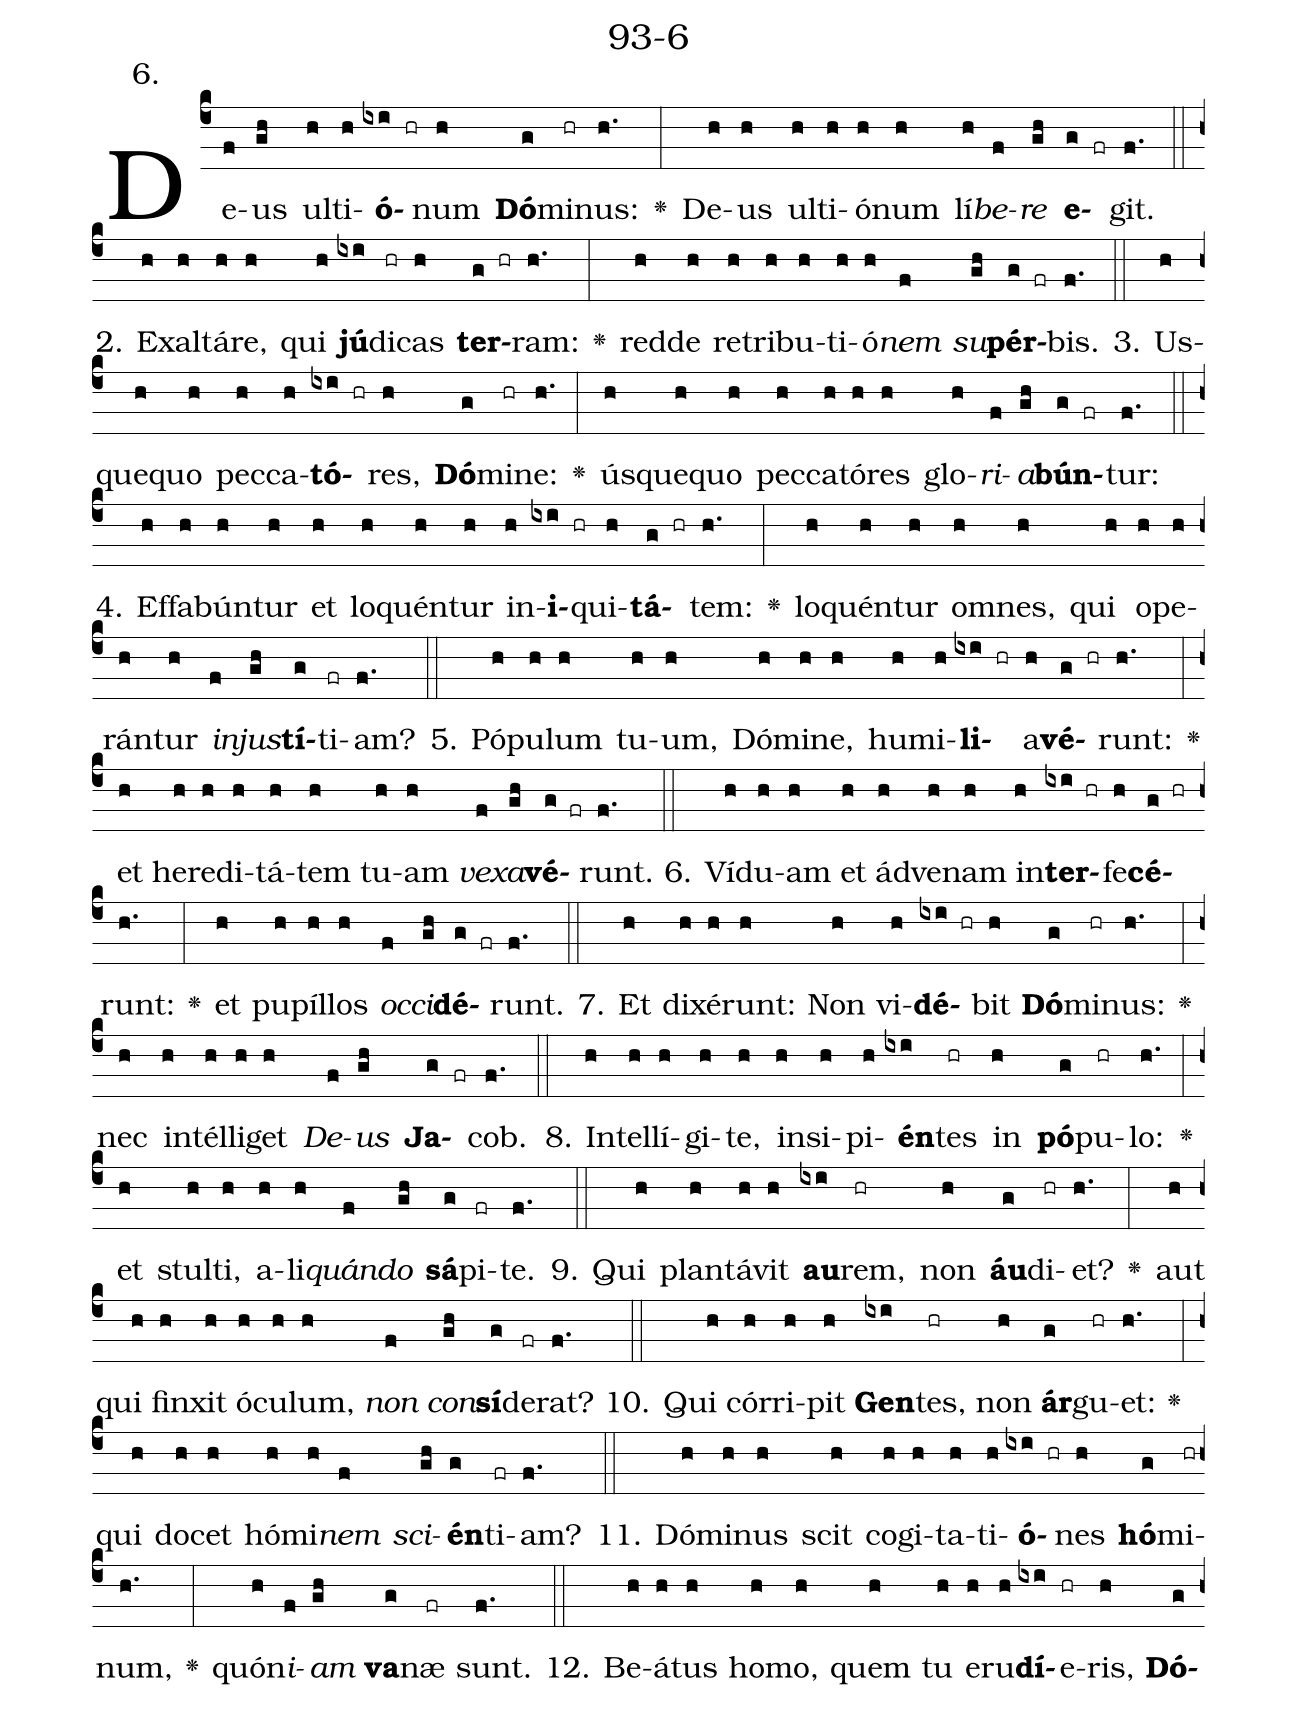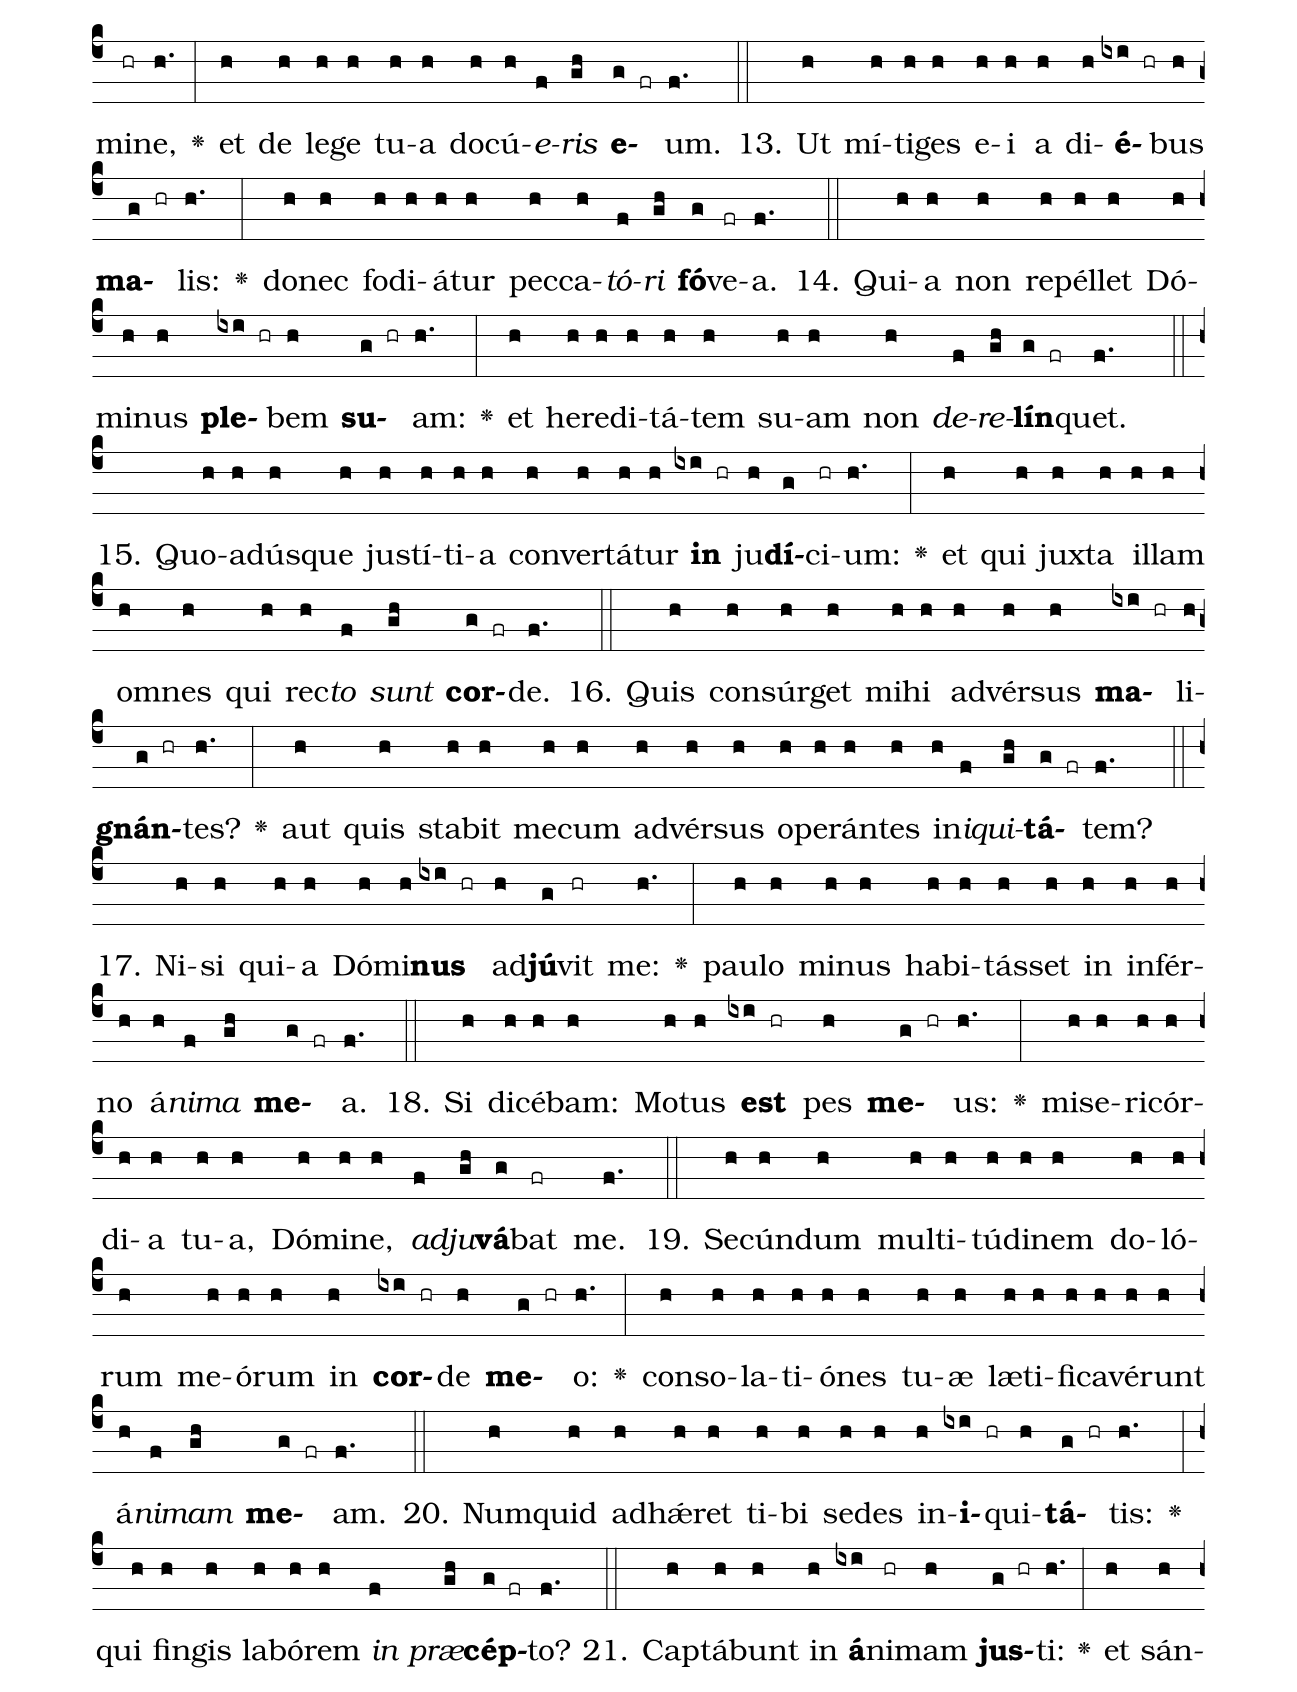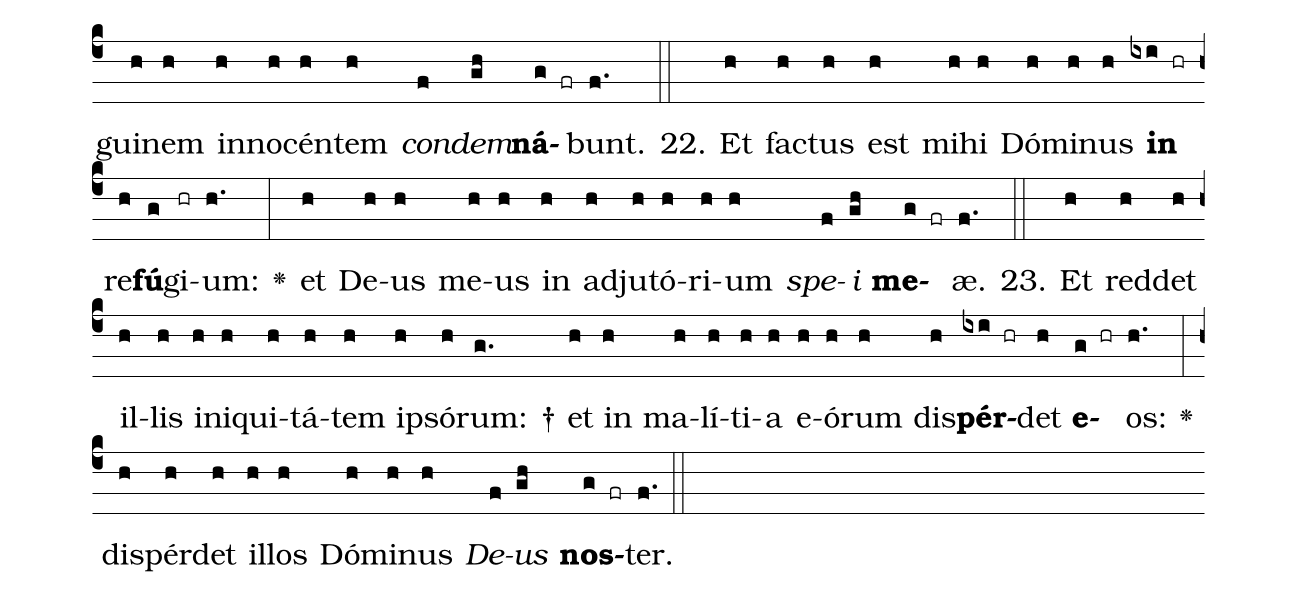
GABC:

name: 93-6;
annotation: 6.;
%%
(c4)De(f)us(gh) ul(h)ti(h)<b>ó</b>(ixi hr)num(h) <b>Dó</b>(g)mi(hr)nus:(h.) <v>\greheightstar</v>(:) De(h)us(h) ul(h)ti(h)ó(h)num(h) lí(h)<i>be</i>(f)<i>re</i>(gh) <b>e</b>(g fr)git.(f.) (::)
2. Ex(h)al(h)tá(h)re,(h) qui(h) <b>jú</b>(ixi)di(hr)cas(h) <b>ter</b>(g hr)ram:(h.) <v>\greheightstar</v>(:) red(h)de(h) re(h)tri(h)bu(h)ti(h)ó(h)<i>nem</i>(f) <i>su</i>(gh)<b>pér</b>(g fr)bis.(f.) (::)
3. Us(h)que(h)quo(h) pec(h)ca(h)<b>tó</b>(ixi hr)res,(h) <b>Dó</b>(g)mi(hr)ne:(h.) <v>\greheightstar</v>(:) ús(h)que(h)quo(h) pec(h)ca(h)tó(h)res(h) glo(h)<i>ri</i>(f)<i>a</i>(gh)<b>bún</b>(g fr)tur:(f.) (::)
4. Ef(h)fa(h)bún(h)tur(h) et(h) lo(h)quén(h)tur(h) in(h)<b>i</b>(ixi hr)qui(h)<b>tá</b>(g hr)tem:(h.) <v>\greheightstar</v>(:) lo(h)quén(h)tur(h) om(h)nes,(h) qui(h) o(h)pe(h)rán(h)tur(h) <i>in</i>(f)<i>jus</i>(gh)<b>tí</b>(g)ti(fr)am?(f.) (::)
5. Pó(h)pu(h)lum(h) tu(h)um,(h) Dó(h)mi(h)ne,(h) hu(h)mi(h)<b>li</b>(ixi hr)a(h)<b>vé</b>(g hr)runt:(h.) <v>\greheightstar</v>(:) et(h) he(h)re(h)di(h)tá(h)tem(h) tu(h)am(h) <i>ve</i>(f)<i>xa</i>(gh)<b>vé</b>(g fr)runt.(f.) (::)
6. Ví(h)du(h)am(h) et(h) ád(h)ve(h)nam(h) in(h)<b>ter</b>(ixi hr)fe(h)<b>cé</b>(g hr)runt:(h.) <v>\greheightstar</v>(:) et(h) pu(h)píl(h)los(h) <i>oc</i>(f)<i>ci</i>(gh)<b>dé</b>(g fr)runt.(f.) (::)
7. Et(h) di(h)xé(h)runt:(h) Non(h) vi(h)<b>dé</b>(ixi hr)bit(h) <b>Dó</b>(g)mi(hr)nus:(h.) <v>\greheightstar</v>(:) nec(h) in(h)tél(h)li(h)get(h) <i>De</i>(f)<i>us</i>(gh) <b>Ja</b>(g fr)cob.(f.) (::)
8. In(h)tel(h)lí(h)gi(h)te,(h) in(h)si(h)pi(h)<b>én</b>(ixi)tes(hr) in(h) <b>pó</b>(g)pu(hr)lo:(h.) <v>\greheightstar</v>(:) et(h) stul(h)ti,(h) a(h)li(h)<i>quán</i>(f)<i>do</i>(gh) <b>sá</b>(g)pi(fr)te.(f.) (::)
9. Qui(h) plan(h)tá(h)vit(h) <b>au</b>(ixi)rem,(hr) non(h) <b>áu</b>(g)di(hr)et?(h.) <v>\greheightstar</v>(:) aut(h) qui(h) fin(h)xit(h) ó(h)cu(h)lum,(h) <i>non</i>(f) <i>con</i>(gh)<b>sí</b>(g)de(fr)rat?(f.) (::)
10. Qui(h) cór(h)ri(h)pit(h) <b>Gen</b>(ixi)tes,(hr) non(h) <b>ár</b>(g)gu(hr)et:(h.) <v>\greheightstar</v>(:) qui(h) do(h)cet(h) hó(h)mi(h)<i>nem</i>(f) <i>sci</i>(gh)<b>én</b>(g)ti(fr)am?(f.) (::)
11. Dó(h)mi(h)nus(h) scit(h) co(h)gi(h)ta(h)ti(h)<b>ó</b>(ixi hr)nes(h) <b>hó</b>(g)mi(hr)num,(h.) <v>\greheightstar</v>(:) quón(h)<i>i</i>(f)<i>am</i>(gh) <b>va</b>(g)næ(fr) sunt.(f.) (::)
12. Be(h)á(h)tus(h) ho(h)mo,(h) quem(h) tu(h) e(h)ru(h)<b>dí</b>(ixi)e(hr)ris,(h) <b>Dó</b>(g)mi(hr)ne,(h.) <v>\greheightstar</v>(:) et(h) de(h) le(h)ge(h) tu(h)a(h) do(h)cú(h)<i>e</i>(f)<i>ris</i>(gh) <b>e</b>(g fr)um.(f.) (::)
13. Ut(h) mí(h)ti(h)ges(h) e(h)i(h) a(h) di(h)<b>é</b>(ixi hr)bus(h) <b>ma</b>(g hr)lis:(h.) <v>\greheightstar</v>(:) do(h)nec(h) fo(h)di(h)á(h)tur(h) pec(h)ca(h)<i>tó</i>(f)<i>ri</i>(gh) <b>fó</b>(g)ve(fr)a.(f.) (::)
14. Qui(h)a(h) non(h) re(h)pél(h)let(h) Dó(h)mi(h)nus(h) <b>ple</b>(ixi hr)bem(h) <b>su</b>(g hr)am:(h.) <v>\greheightstar</v>(:) et(h) he(h)re(h)di(h)tá(h)tem(h) su(h)am(h) non(h) <i>de</i>(f)<i>re</i>(gh)<b>lín</b>(g fr)quet.(f.) (::)
15. Quo(h)ad(h)ús(h)que(h) jus(h)tí(h)ti(h)a(h) con(h)ver(h)tá(h)tur(h) <b>in</b>(ixi hr) ju(h)<b>dí</b>(g)ci(hr)um:(h.) <v>\greheightstar</v>(:) et(h) qui(h) jux(h)ta(h) il(h)lam(h) om(h)nes(h) qui(h) rec(h)<i>to</i>(f) <i>sunt</i>(gh) <b>cor</b>(g fr)de.(f.) (::)
16. Quis(h) con(h)súr(h)get(h) mi(h)hi(h) ad(h)vér(h)sus(h) <b>ma</b>(ixi hr)li(h)<b>gnán</b>(g hr)tes?(h.) <v>\greheightstar</v>(:) aut(h) quis(h) sta(h)bit(h) me(h)cum(h) ad(h)vér(h)sus(h) o(h)pe(h)rán(h)tes(h) in(h)<i>i</i>(f)<i>qui</i>(gh)<b>tá</b>(g fr)tem?(f.) (::)
17. Ni(h)si(h) qui(h)a(h) Dó(h)mi(h)<b>nus</b>(ixi hr) ad(h)<b>jú</b>(g)vit(hr) me:(h.) <v>\greheightstar</v>(:) pau(h)lo(h) mi(h)nus(h) ha(h)bi(h)tás(h)set(h) in(h) in(h)fér(h)no(h) á(h)<i>ni</i>(f)<i>ma</i>(gh) <b>me</b>(g fr)a.(f.) (::)
18. Si(h) di(h)cé(h)bam:(h) Mo(h)tus(h) <b>est</b>(ixi hr) pes(h) <b>me</b>(g hr)us:(h.) <v>\greheightstar</v>(:) mi(h)se(h)ri(h)cór(h)di(h)a(h) tu(h)a,(h) Dó(h)mi(h)ne,(h) <i>ad</i>(f)<i>ju</i>(gh)<b>vá</b>(g)bat(fr) me.(f.) (::)
19. Se(h)cún(h)dum(h) mul(h)ti(h)tú(h)di(h)nem(h) do(h)ló(h)rum(h) me(h)ó(h)rum(h) in(h) <b>cor</b>(ixi hr)de(h) <b>me</b>(g hr)o:(h.) <v>\greheightstar</v>(:) con(h)so(h)la(h)ti(h)ó(h)nes(h) tu(h)æ(h) læ(h)ti(h)fi(h)ca(h)vé(h)runt(h) á(h)<i>ni</i>(f)<i>mam</i>(gh) <b>me</b>(g fr)am.(f.) (::)
20. Num(h)quid(h) ad(h)hǽ(h)ret(h) ti(h)bi(h) se(h)des(h) in(h)<b>i</b>(ixi hr)qui(h)<b>tá</b>(g hr)tis:(h.) <v>\greheightstar</v>(:) qui(h) fin(h)gis(h) la(h)bó(h)rem(h) <i>in</i>(f) <i>præ</i>(gh)<b>cép</b>(g fr)to?(f.) (::)
21. Cap(h)tá(h)bunt(h) in(h) <b>á</b>(ixi)ni(hr)mam(h) <b>jus</b>(g hr)ti:(h.) <v>\greheightstar</v>(:) et(h) sán(h)gui(h)nem(h) in(h)no(h)cén(h)tem(h) <i>con</i>(f)<i>dem</i>(gh)<b>ná</b>(g fr)bunt.(f.) (::)
22. Et(h) fac(h)tus(h) est(h) mi(h)hi(h) Dó(h)mi(h)nus(h) <b>in</b>(ixi hr) re(h)<b>fú</b>(g)gi(hr)um:(h.) <v>\greheightstar</v>(:) et(h) De(h)us(h) me(h)us(h) in(h) ad(h)ju(h)tó(h)ri(h)um(h) <i>spe</i>(f)<i>i</i>(gh) <b>me</b>(g fr)æ.(f.) (::)
23. Et(h) red(h)det(h) il(h)lis(h) in(h)i(h)qui(h)tá(h)tem(h) ip(h)só(h)rum: †(g.) et(h) in(h) ma(h)lí(h)ti(h)a(h) e(h)ó(h)rum(h) dis(h)<b>pér</b>(ixi hr)det(h) <b>e</b>(g hr)os:(h.) <v>\greheightstar</v>(:) dis(h)pér(h)det(h) il(h)los(h) Dó(h)mi(h)nus(h) <i>De</i>(f)<i>us</i>(gh) <b>nos</b>(g fr)ter.(f.) (::)
